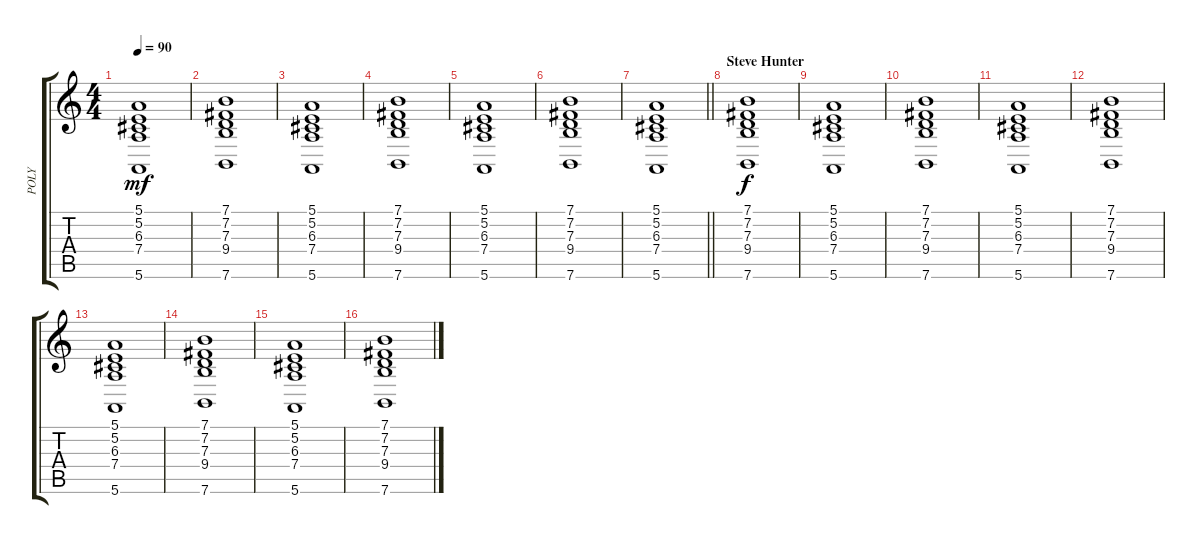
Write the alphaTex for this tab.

\track ("POLY" "POLY") {instrument pad3polysynth}
\staff {score tabs}
\tuning (E4 B3 G3 D3 A2 E2) {hide}
\ts (4 4)
\tempo 90
\clef g2
\ks c
(5.1 5.2 6.3 7.4 5.6).1{dy mf} |
(7.1 7.2 7.3 9.4 7.6).1 |
(5.1 5.2 6.3 7.4 5.6).1 |
(7.1 7.2 7.3 9.4 7.6).1 |
(5.1 5.2 6.3 7.4 5.6).1 |
(7.1 7.2 7.3 9.4 7.6).1 |
\barLineRight lightlight
(5.1 5.2 6.3 7.4 5.6).1 |
\section ("" "Steve Hunter")
(7.1 7.2 7.3 9.4 7.6).1{dy f} |
(5.1 5.2 6.3 7.4 5.6).1 |
(7.1 7.2 7.3 9.4 7.6).1 |
(5.1 5.2 6.3 7.4 5.6).1 |
(7.1 7.2 7.3 9.4 7.6).1 |
(5.1 5.2 6.3 7.4 5.6).1 |
(7.1 7.2 7.3 9.4 7.6).1 |
(5.1 5.2 6.3 7.4 5.6).1 |
(7.1 7.2 7.3 9.4 7.6).1
